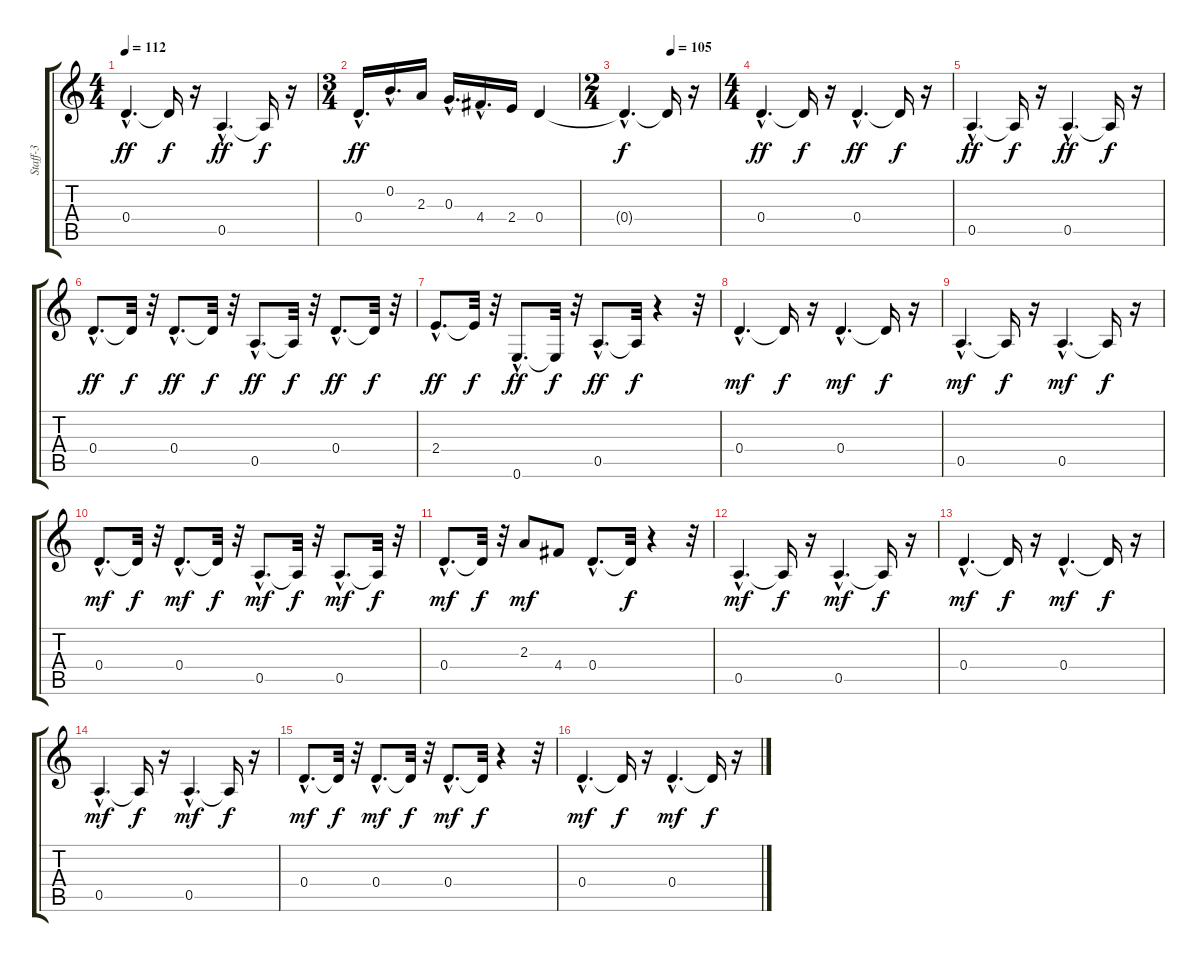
\track ("Staff-3" "Staff-3") {instrument acousticguitarnylon}
\staff {score tabs}
\tuning (E4 B3 G3 D3 A2 E2) {hide}
\ts (4 4)
\tempo 112
\clef g2
\ks c
0.4{hac}.4{d dy ff} 0.4{t}.16{dy f} r.16 0.5{hac}.4{d dy ff} 0.5{t}.16{dy f} r.16 |
\ts (3 4)
0.4{hac}.16{d dy ff} 0.2{hac}.16{d} 2.3.16 0.3{hac}.16{d} 4.4{hac}.16{d} 2.4.16 0.4.4 |
\ts (2 4)
\tempo (105 0.5)
0.4{hac t}.4{d dy f} 0.4{t}.16 r.16 |
\ts (4 4)
0.4{hac}.4{d dy ff} 0.4{t}.16{dy f} r.16 0.4{hac}.4{d dy ff} 0.4{t}.16{dy f} r.16 |
0.5{hac}.4{d dy ff} 0.5{t}.16{dy f} r.16 0.5{hac}.4{d dy ff} 0.5{t}.16{dy f} r.16 |
0.4{hac}.8{d dy ff} 0.4{t}.32{dy f} r.32 0.4{hac}.8{d dy ff} 0.4{t}.32{dy f} r.32 0.5{hac}.8{d dy ff} 0.5{t}.32{dy f} r.32 0.4{hac}.8{d dy ff} 0.4{t}.32{dy f} r.32 |
2.4{hac}.8{d dy ff} 2.4{t}.32{dy f} r.32 0.6{hac}.8{d dy ff} 0.6{t}.32{dy f} r.32 0.5{hac}.8{d dy ff} 0.5{t}.32{dy f} r.4 r.32 |
0.4{hac}.4{d dy mf} 0.4{t}.16{dy f} r.16 0.4{hac}.4{d dy mf} 0.4{t}.16{dy f} r.16 |
0.5{hac}.4{d dy mf} 0.5{t}.16{dy f} r.16 0.5{hac}.4{d dy mf} 0.5{t}.16{dy f} r.16 |
0.4{hac}.8{d dy mf} 0.4{t}.32{dy f} r.32 0.4{hac}.8{d dy mf} 0.4{t}.32{dy f} r.32 0.5{hac}.8{d dy mf} 0.5{t}.32{dy f} r.32 0.5{hac}.8{d dy mf} 0.5{t}.32{dy f} r.32 |
0.4{hac}.8{d dy mf} 0.4{t}.32{dy f} r.32 2.3.8{dy mf} 4.4.8 0.4{hac}.8{d} 0.4{t}.32{dy f} r.4 r.32 |
0.5{hac}.4{d dy mf} 0.5{t}.16{dy f} r.16 0.5{hac}.4{d dy mf} 0.5{t}.16{dy f} r.16 |
0.4{hac}.4{d dy mf} 0.4{t}.16{dy f} r.16 0.4{hac}.4{d dy mf} 0.4{t}.16{dy f} r.16 |
0.5{hac}.4{d dy mf} 0.5{t}.16{dy f} r.16 0.5{hac}.4{d dy mf} 0.5{t}.16{dy f} r.16 |
0.4{hac}.8{d dy mf} 0.4{t}.32{dy f} r.32 0.4{hac}.8{d dy mf} 0.4{t}.32{dy f} r.32 0.4{hac}.8{d dy mf} 0.4{t}.32{dy f} r.4 r.32 |
0.4{hac}.4{d dy mf} 0.4{t}.16{dy f} r.16 0.4{hac}.4{d dy mf} 0.4{t}.16{dy f} r.16
